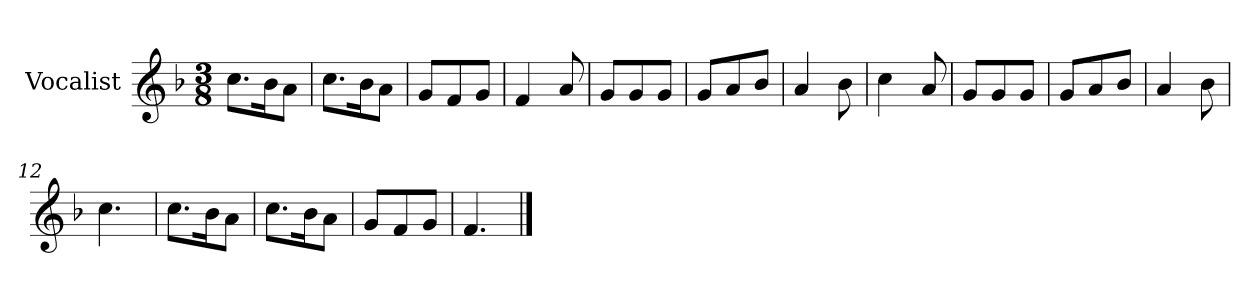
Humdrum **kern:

**kern
*part1
*staff1
*I"Vocalist
*k[b-]
*F:
*M3/8
=1
8.ccL
16b-K
8aJ
=2
8.ccL
16b-K
8aJ
=3
8gL
8f
8gJ
=4
4f
8a
=5
8gL
8g
8gJ
=6
8gL
8a
8b-J
=7
4a
8b-
=8
4cc
8a
=9
8gL
8g
8gJ
=10
8gL
8a
8b-J
=11
4a
8b-
=12
4.cc
=13
8.ccL
16b-K
8aJ
=14
8.ccL
16b-K
8aJ
=15
8gL
8f
8gJ
=16
4.f
==
*-
